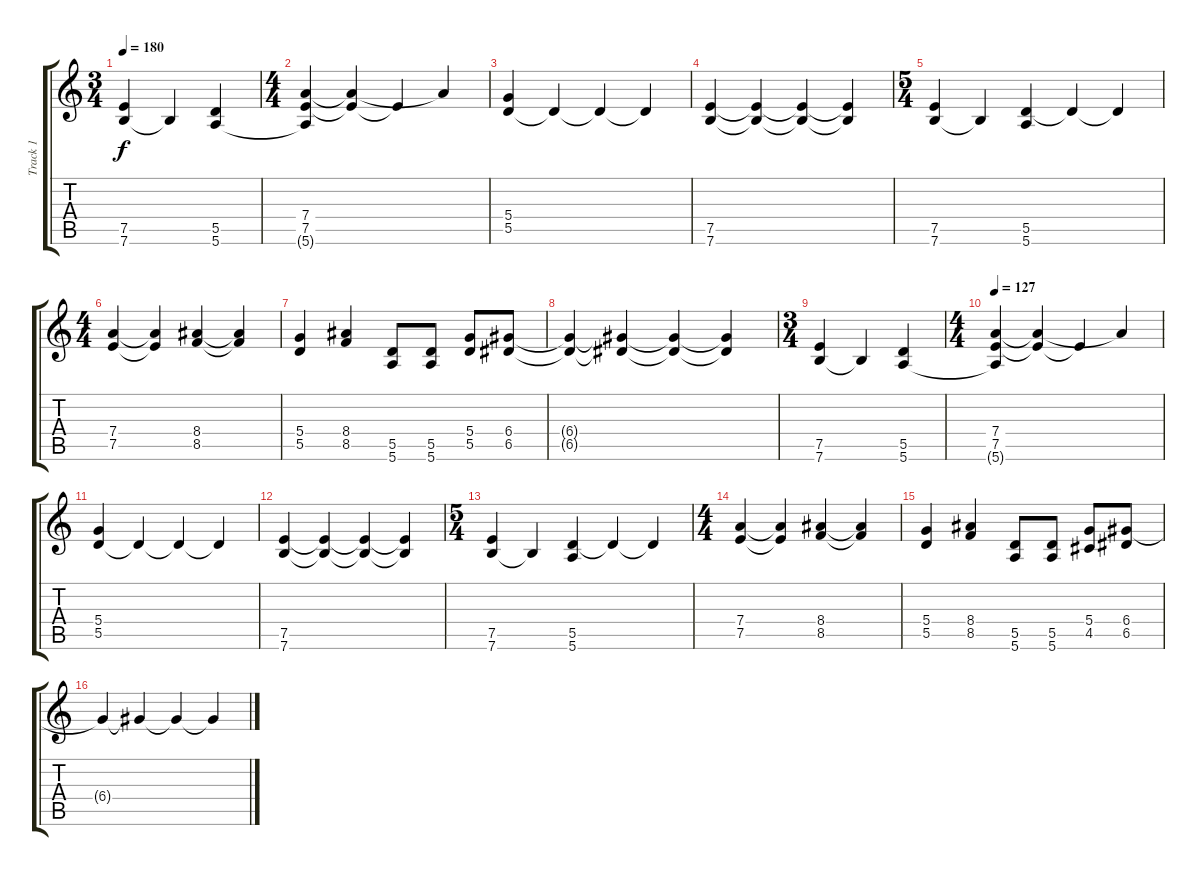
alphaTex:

\track ("Track 1" "Track 1") {instrument distortionguitar}
\staff {score tabs}
\tuning (E4 B3 G3 D3 A2 E2) {hide}
\ts (3 4)
\tempo 180
\tempo 127
\tempo 180
\clef g2
\ks c
(7.5 7.6).4{dy f instrument distortionguitar} 7.6{t}.4 (5.5 5.6).4 |
\ts (4 4)
(7.4 7.5 5.6{t}).4 (7.4{t} 7.5{t}).4 7.5{t}.4 7.4{t}.4 |
(5.4 5.5).4 5.5{t}.4 5.5{t}.4 5.5{t}.4 |
(7.5 7.6).4 (7.5{t} 7.6{t}).4 (7.5{t} 7.6{t}).4 (7.5{t} 7.6{t}).4 |
\ts (5 4)
(7.5 7.6).4 7.6{t}.4 (5.5 5.6).4 5.5{t}.4 5.5{t}.4 |
\ts (4 4)
(7.4 7.5).4 (7.4{t} 7.5{t}).4 (8.4 8.5).4 (8.4{t} 8.5{t}).4 |
(5.4 5.5).4 (8.4 8.5).4 (5.5 5.6).8 (5.5 5.6).8 (5.4 5.5).8 (6.4 6.5).8 |
(6.4{t} 6.5{t}).4 (6.4{t} 6.5{t}).4 (6.4{t} 6.5{t}).4 (6.4{t} 6.5{t}).4 |
\ts (3 4)
(7.5 7.6).4 7.6{t}.4 (5.5 5.6).4 |
\ts (4 4)
\tempo 127
(7.4 7.5 5.6{t}).4 (7.4{t} 7.5{t}).4 7.5{t}.4 7.4{t}.4 |
(5.4 5.5).4 5.5{t}.4 5.5{t}.4 5.5{t}.4 |
(7.5 7.6).4 (7.5{t} 7.6{t}).4 (7.5{t} 7.6{t}).4 (7.5{t} 7.6{t}).4 |
\ts (5 4)
(7.5 7.6).4 7.6{t}.4 (5.5 5.6).4 5.5{t}.4 5.5{t}.4 |
\ts (4 4)
(7.4 7.5).4 (7.4{t} 7.5{t}).4 (8.4 8.5).4 (8.4{t} 8.5{t}).4 |
(5.4 5.5).4 (8.4 8.5).4 (5.5 5.6).8 (5.5 5.6).8 (5.4 4.5).8 (6.4 6.5).8 |
6.4{t}.4 6.4{t}.4 6.4{t}.4 6.4{t}.4
